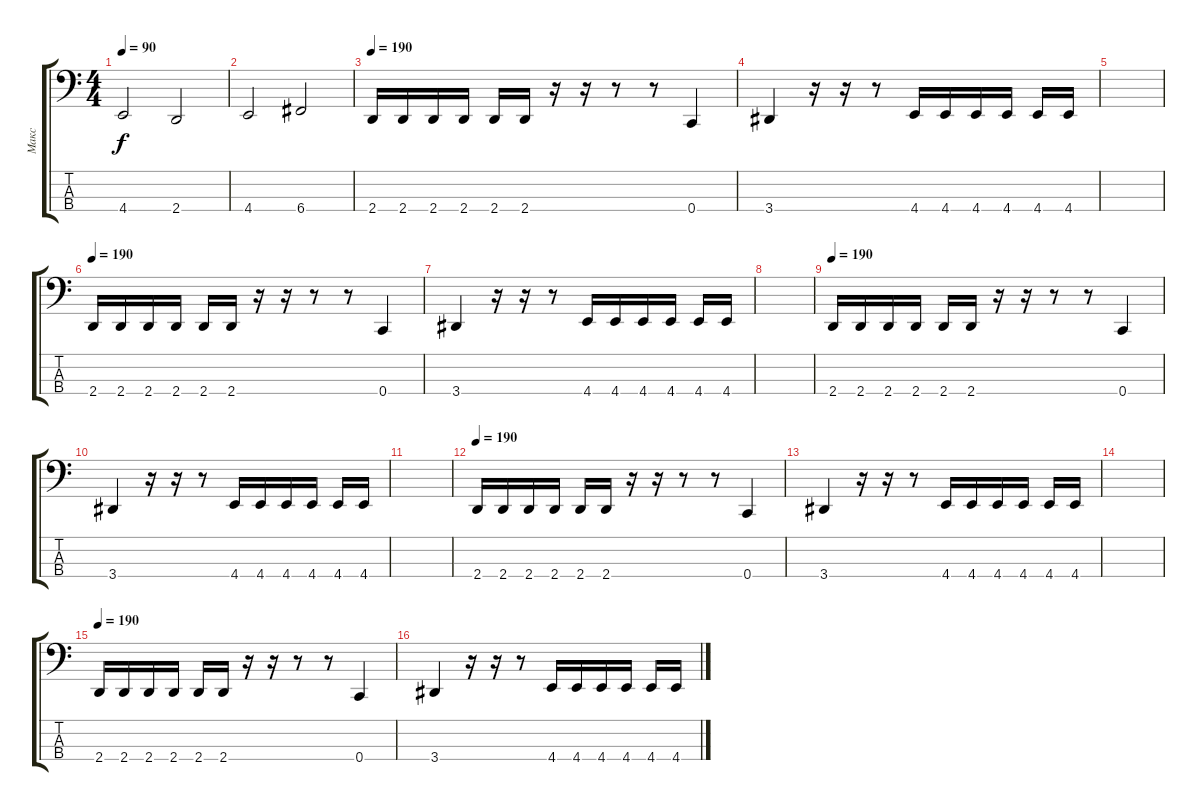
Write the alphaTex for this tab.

\track ("Макс" "Макс") {instrument electricbassfinger}
\staff {score tabs}
\tuning (F2 C2 G1 C1) {hide}
\ts (4 4)
\tempo 90
\clef f4
\ks c
4.4.2{dy f} 2.4.2 |
4.4.2 6.4.2 |
\tempo 190
2.4.16 2.4.16 2.4.16 2.4.16 2.4.16 2.4.16 r.16 r.16 r.8 r.8 0.4.4 |
3.4.4 r.16 r.16 r.8 4.4.16 4.4.16 4.4.16 4.4.16 4.4.16 4.4.16 |
|
\tempo 190
2.4.16 2.4.16 2.4.16 2.4.16 2.4.16 2.4.16 r.16 r.16 r.8 r.8 0.4.4 |
3.4.4 r.16 r.16 r.8 4.4.16 4.4.16 4.4.16 4.4.16 4.4.16 4.4.16 |
|
\tempo 190
2.4.16 2.4.16 2.4.16 2.4.16 2.4.16 2.4.16 r.16 r.16 r.8 r.8 0.4.4 |
3.4.4 r.16 r.16 r.8 4.4.16 4.4.16 4.4.16 4.4.16 4.4.16 4.4.16 |
|
\tempo 190
2.4.16 2.4.16 2.4.16 2.4.16 2.4.16 2.4.16 r.16 r.16 r.8 r.8 0.4.4 |
3.4.4 r.16 r.16 r.8 4.4.16 4.4.16 4.4.16 4.4.16 4.4.16 4.4.16 |
|
\tempo 190
2.4.16 2.4.16 2.4.16 2.4.16 2.4.16 2.4.16 r.16 r.16 r.8 r.8 0.4.4 |
3.4.4 r.16 r.16 r.8 4.4.16 4.4.16 4.4.16 4.4.16 4.4.16 4.4.16
